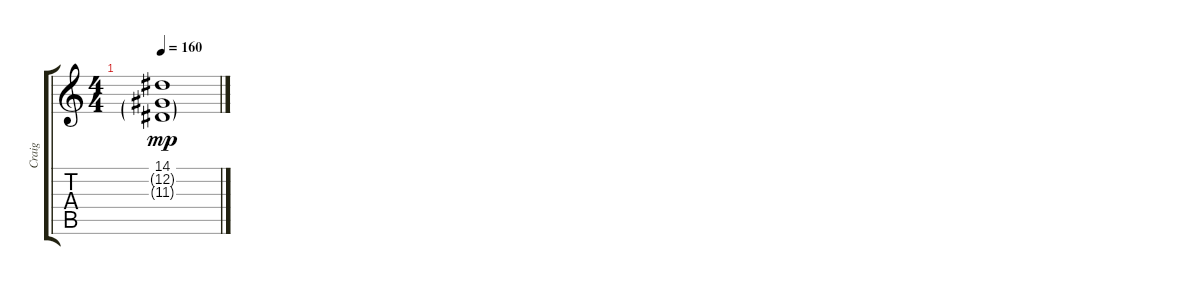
\track ("Craig" "Craig") {instrument lead3calliope}
\staff {score tabs}
\tuning (Db4 Ab3 E3 B2 Gb2 B1) {hide}
\ts (4 4)
\tempo 160
\clef g2
\ks c
(14.1 12.2{g} 11.3{g}).1{dy mp}
